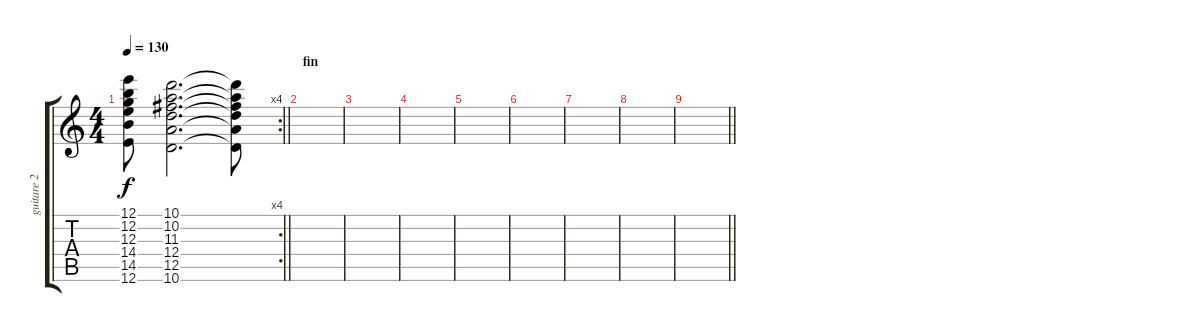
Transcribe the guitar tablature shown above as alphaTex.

\track ("guitare 2" "guitare 2") {instrument electricguitarclean}
\staff {score tabs}
\tuning (E4 B3 G3 D3 A2 E2) {hide}
\rc 4
\ts (4 4)
\tempo 130
\clef g2
\barLineRight lightlight
\ks c
(12.1{t} 12.2{t} 12.3{t} 14.4{t} 14.5{t} 12.6{t}).8{dy f} (10.1 10.2 11.3 12.4 12.5 10.6).2{d} (10.1{t} 10.2{t} 11.3{t} 12.4{t} 12.5{t} 10.6{t}).8 |
\section ("" "fin")
|
|
|
|
|
|
|
\barLineRight lightlight
